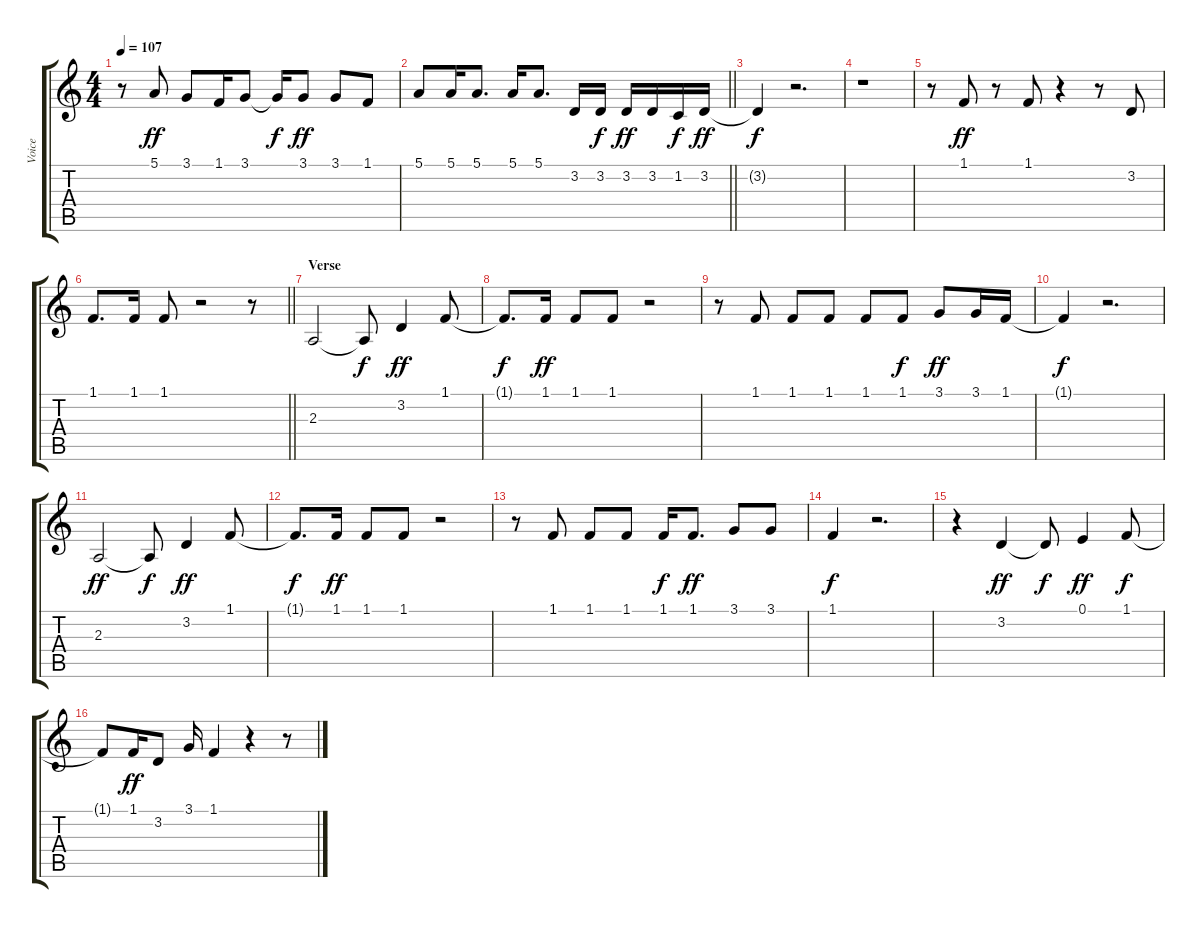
\track ("Voice" "Voice") {instrument tenorsax}
\staff {score tabs}
\tuning (E4 B3 G3 D3 A2 E2) {hide}
\ts (4 4)
\tempo 107
\clef g2
\ks c
r.8{dy f} 5.1.8{dy ff} 3.1.8 1.1.16 3.1.8 3.1{t}.16{dy f} 3.1.8{dy ff} 3.1.8 1.1.8 |
\barLineRight lightlight
5.1.8 5.1.16 5.1.8{d} 5.1.16 5.1.8{d} 3.2.16 3.2.16{dy f} 3.2.16{dy ff} 3.2.16 1.2.16{dy f} 3.2.16{dy ff} |
3.2{t}.4{dy f} r.2{d} |
r.1 |
r.8 1.1.8{dy ff} r.8 1.1.8 r.4 r.8 3.2.8 |
\barLineRight lightlight
1.1.8{d} 1.1.16 1.1.8 r.2 r.8 |
\section ("" "Verse")
2.3.2 2.3{t}.8{dy f} 3.2.4{dy ff} 1.1.8 |
1.1{t}.8{d dy f} 1.1.16{dy ff} 1.1.8 1.1.8 r.2 |
r.8 1.1.8 1.1.8 1.1.8 1.1.8 1.1.8{dy f} 3.1.8{dy ff} 3.1.16 1.1.16 |
1.1{t}.4{dy f} r.2{d} |
2.3.2{dy ff} 2.3{t}.8{dy f} 3.2.4{dy ff} 1.1.8 |
1.1{t}.8{d dy f} 1.1.16{dy ff} 1.1.8 1.1.8 r.2 |
r.8 1.1.8 1.1.8 1.1.8 1.1.16{dy f} 1.1.8{d dy ff} 3.1.8 3.1.8 |
1.1.4{dy f} r.2{d} |
r.4 3.2.4{dy ff} 3.2{t}.8{dy f} 0.1.4{dy ff} 1.1.8{dy f} |
1.1{t}.8 1.1.16{dy ff} 3.2.8 3.1.16 1.1.4 r.4 r.8
